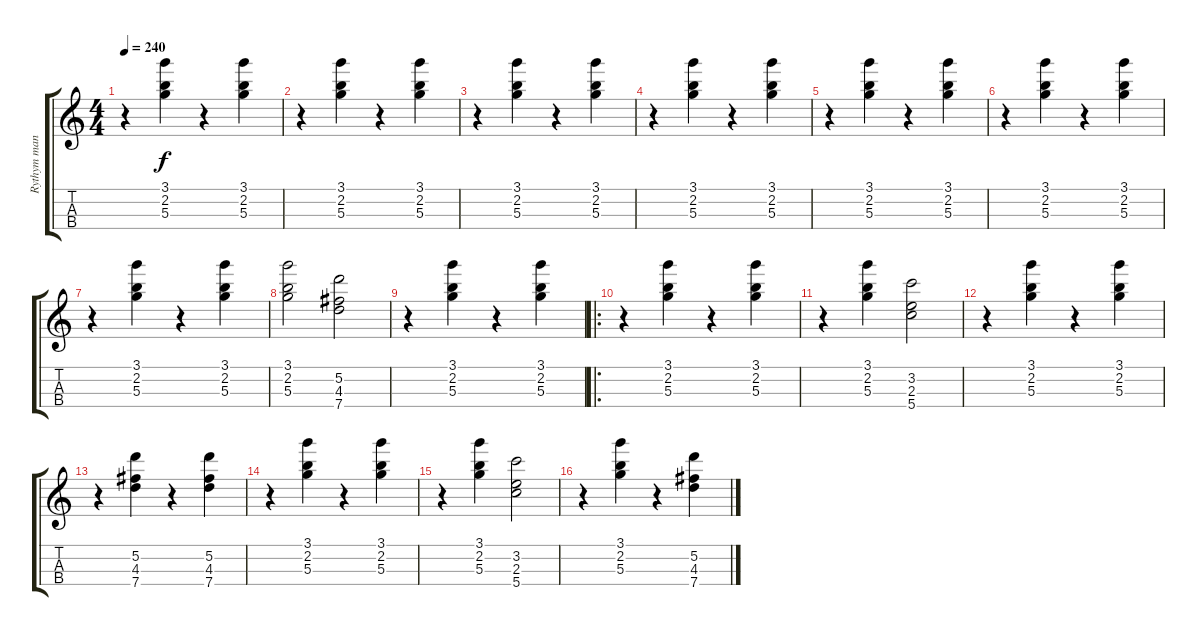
\track ("Rythym mandolin" "Rythym man") {instrument banjo}
\staff {score tabs}
\tuning (E5 A4 D4 G3) {hide}
\displaytranspose 12
\ts (4 4)
\tempo 240
\clef g2
\ks c
r.4{dy f} (3.1 2.2 5.3).4 r.4 (3.1 2.2 5.3).4 |
r.4 (3.1 2.2 5.3).4 r.4 (3.1 2.2 5.3).4 |
r.4 (3.1 2.2 5.3).4 r.4 (3.1 2.2 5.3).4 |
r.4 (3.1 2.2 5.3).4 r.4 (3.1 2.2 5.3).4 |
r.4 (3.1 2.2 5.3).4 r.4 (3.1 2.2 5.3).4 |
r.4 (3.1 2.2 5.3).4 r.4 (3.1 2.2 5.3).4 |
r.4 (3.1 2.2 5.3).4 r.4 (3.1 2.2 5.3).4 |
(3.1 2.2 5.3).2 (5.2 4.3 7.4).2 |
r.4 (3.1 2.2 5.3).4 r.4 (3.1 2.2 5.3).4 |
\ro
r.4 (3.1 2.2 5.3).4 r.4 (3.1 2.2 5.3).4 |
r.4 (3.1 2.2 5.3).4 (3.2 2.3 5.4).2 |
r.4 (3.1 2.2 5.3).4 r.4 (3.1 2.2 5.3).4 |
r.4 (5.2 4.3 7.4).4 r.4 (5.2 4.3 7.4).4 |
r.4 (3.1 2.2 5.3).4 r.4 (3.1 2.2 5.3).4 |
r.4 (3.1 2.2 5.3).4 (3.2 2.3 5.4).2 |
r.4 (3.1 2.2 5.3).4 r.4 (5.2 4.3 7.4).4
